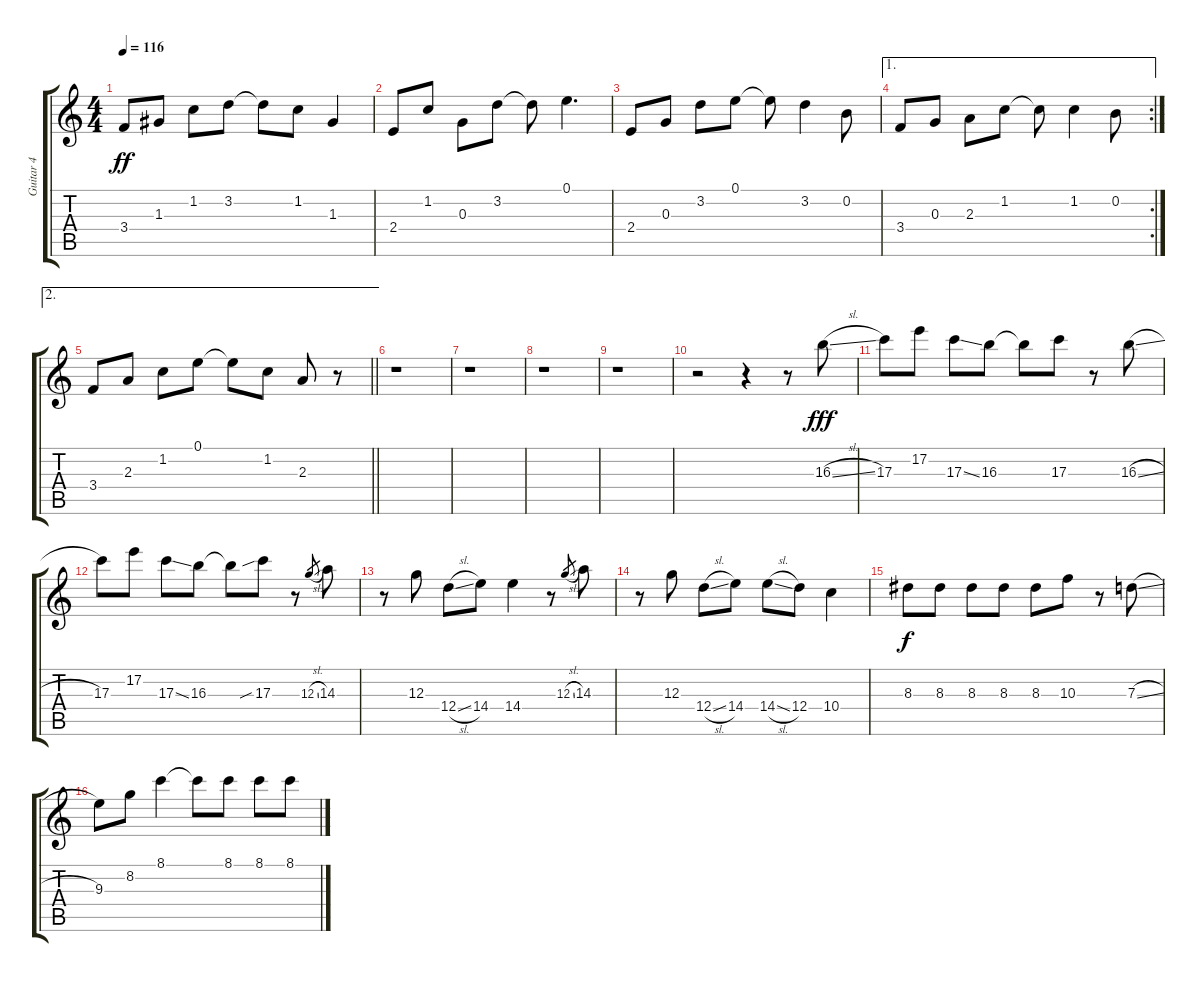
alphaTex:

\track ("Guitar 4" "Guitar 4") {instrument electricguitarclean}
\staff {score tabs}
\tuning (E4 B3 G3 D3 A2 E2) {hide}
\ts (4 4)
\tempo 116
\clef g2
\ks c
3.4.8{dy ff} 1.3.8 1.2.8 3.2.8 3.2{t}.8 1.2.8 1.3.4 |
2.4.8 1.2.8 0.3.8 3.2.8 3.2{t}.8 0.1.4{d} |
2.4.8 0.3.8 3.2.8 0.1.8 0.1{t}.8 3.2.4 0.2.8 |
\ae 1
\rc 2
3.4.8 0.3.8 2.3.8 1.2.8 1.2{t}.8 1.2.4 0.2.8 |
\ae 2
\barLineRight lightlight
3.4.8 2.3.8 1.2.8 0.1.8 0.1{t}.8 1.2.8 2.3.8 r.8 |
r.1 |
r.1 |
r.1 |
r.1 |
r.2 r.4 r.8 16.3{sl}.8{dy fff} |
17.3.8 17.2.8 17.3{ss}.8 16.3.8 16.3{t}.8 17.3.8 r.8 16.3{sl}.8 |
17.3.8 17.2.8 17.3{ss}.8 16.3.8 16.3{t}.8 17.3{sib}.8 r.8 12.3{sl}.8{gr} 14.3.8 |
r.8 12.3.8 12.4{sl}.8 14.4.8 14.4.4 r.8 12.3{sl}.8{gr} 14.3.8 |
r.8 12.3.8 12.4{sl}.8 14.4.8 14.4{sl}.8 12.4.8 10.4.4 |
8.3.8{dy f} 8.3.8 8.3.8 8.3.8 8.3.8 10.3.8 r.8 7.3{sl}.8 |
9.3.8 8.2.8 8.1.4 8.1{t}.8 8.1.8 8.1.8 8.1.8
